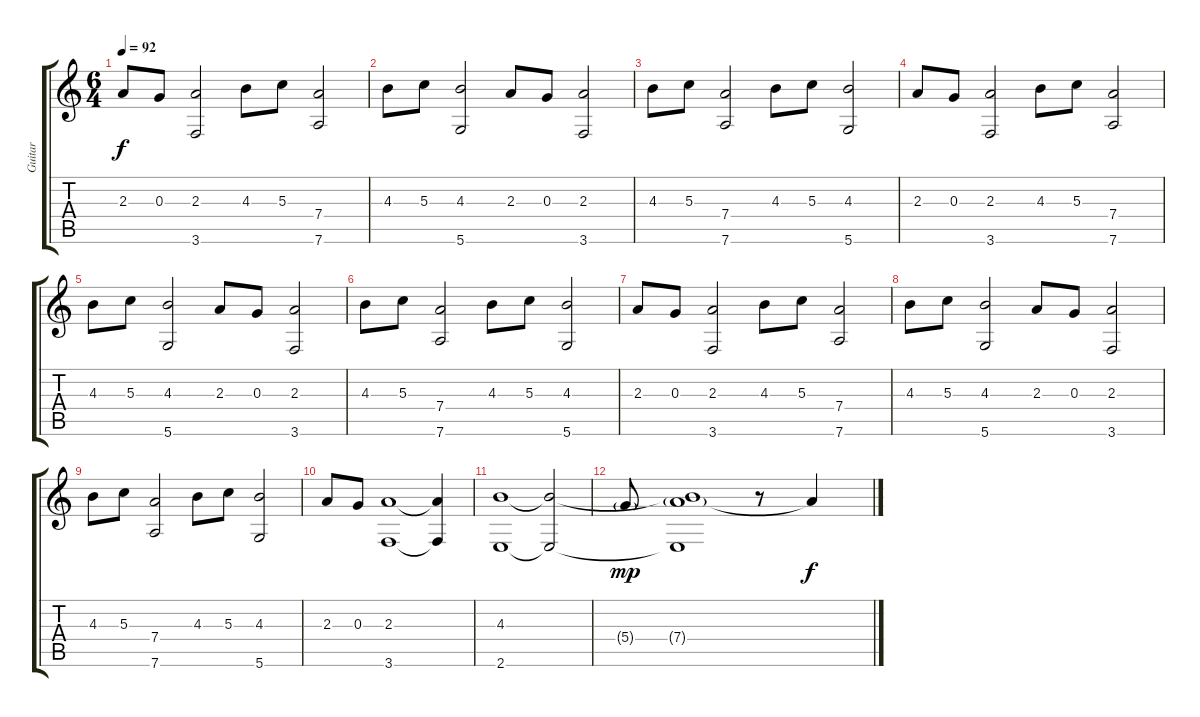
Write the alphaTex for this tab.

\track ("Guitar" "Guitar") {instrument acousticguitarsteel}
\staff {score tabs}
\tuning (E4 B3 G3 D3 A2 D2) {hide}
\ts (6 4)
\tempo 92
\clef g2
\ks c
2.3.8{dy f} 0.3.8 (2.3 3.6).2 4.3.8 5.3.8 (7.4 7.6).2 |
4.3.8 5.3.8 (4.3 5.6).2 2.3.8 0.3.8 (2.3 3.6).2 |
4.3.8 5.3.8 (7.4 7.6).2 4.3.8 5.3.8 (4.3 5.6).2 |
2.3.8 0.3.8 (2.3 3.6).2 4.3.8 5.3.8 (7.4 7.6).2 |
4.3.8 5.3.8 (4.3 5.6).2 2.3.8 0.3.8 (2.3 3.6).2 |
4.3.8 5.3.8 (7.4 7.6).2 4.3.8 5.3.8 (4.3 5.6).2 |
2.3.8 0.3.8 (2.3 3.6).2 4.3.8 5.3.8 (7.4 7.6).2 |
4.3.8 5.3.8 (4.3 5.6).2 2.3.8 0.3.8 (2.3 3.6).2 |
4.3.8 5.3.8 (7.4 7.6).2 4.3.8 5.3.8 (4.3 5.6).2 |
2.3.8 0.3.8 (2.3 3.6).1 (2.3{t} 3.6{t}).4 |
(4.3 2.6).1 (4.3{t} 2.6{t}).2 |
5.4{g}.8{dy mp} (4.3{t} 7.4{g} 2.6{t}).1 r.8 7.4{t}.4{dy f}
